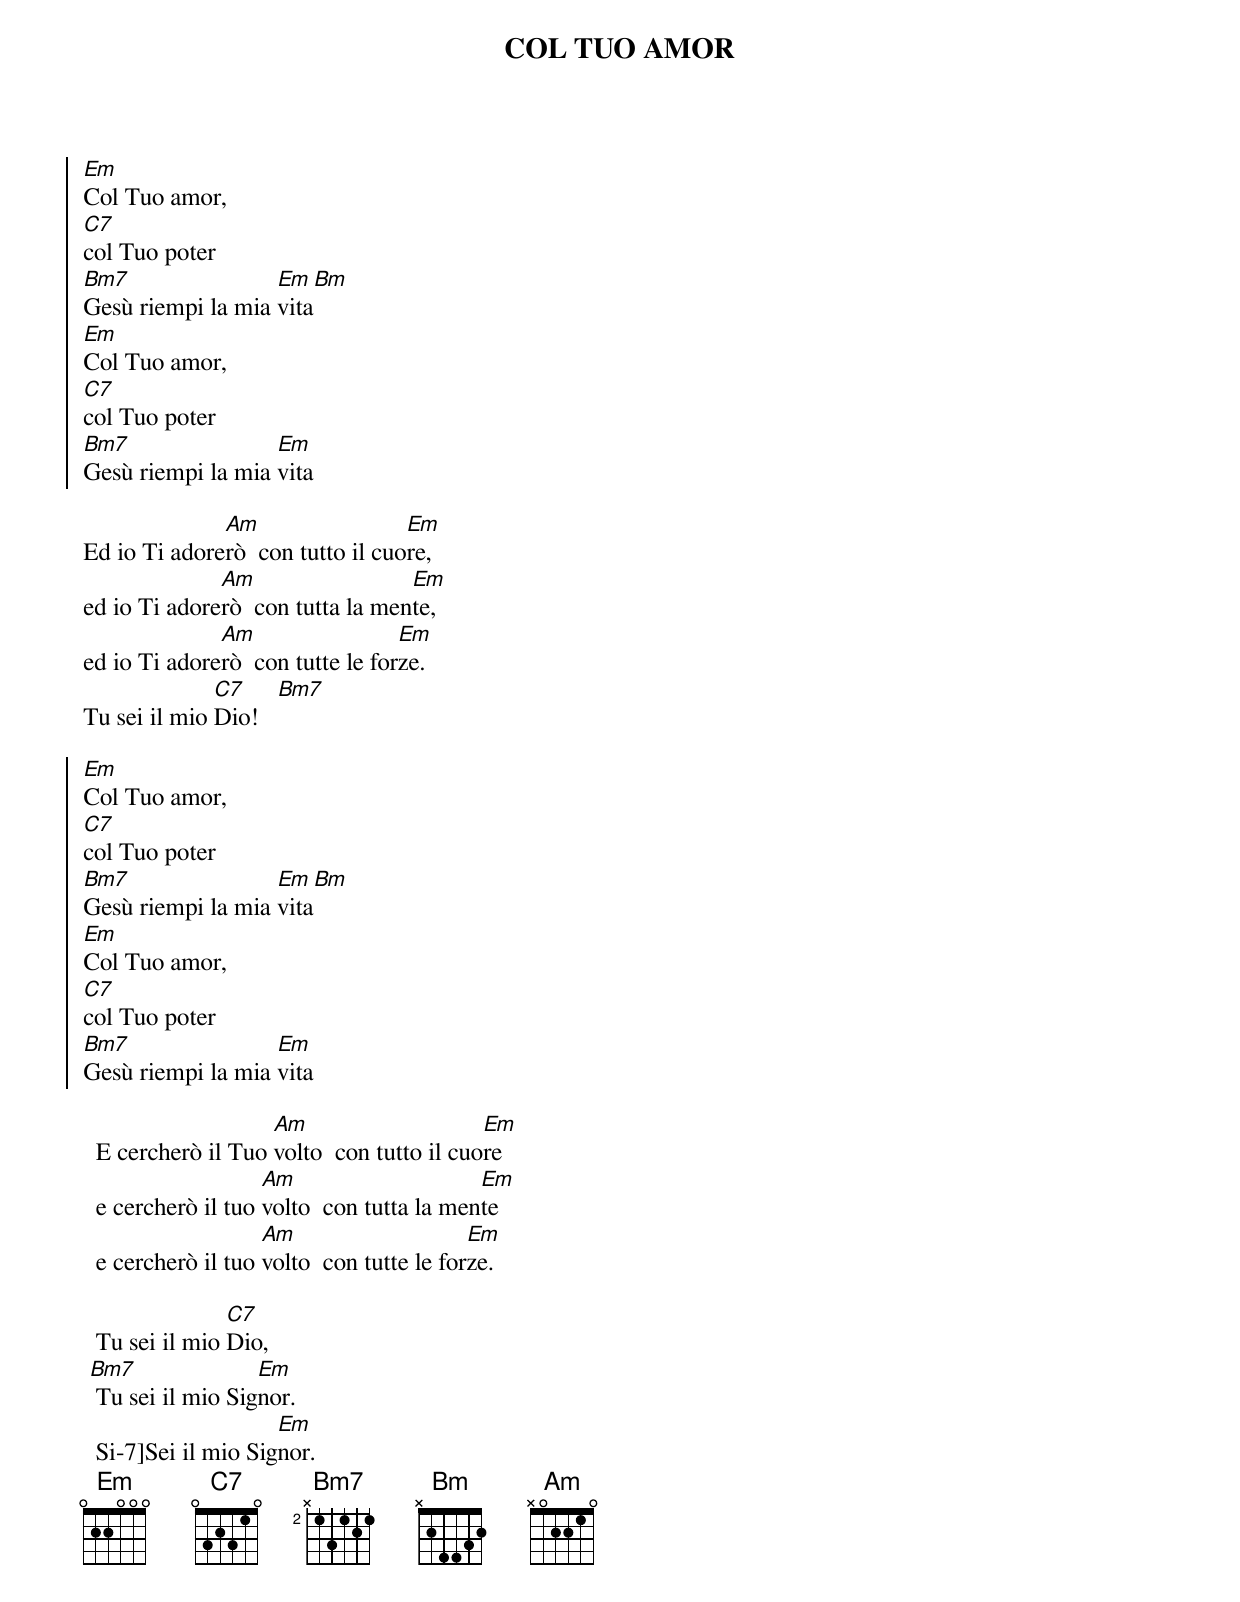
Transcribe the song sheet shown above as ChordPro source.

{title:COL TUO AMOR}

{soc}
[Em]Col Tuo amor,
[C7]col Tuo poter
[Bm7]Gesù riempi la mia [Em]vita[Bm]
[Em]Col Tuo amor,
[C7]col Tuo poter
[Bm7]Gesù riempi la mia [Em]vita
{eoc}

Ed io Ti adore[Am]rò  con tutto il cuo[Em]re,
ed io Ti adore[Am]rò  con tutta la men[Em]te,
ed io Ti adore[Am]rò  con tutte le for[Em]ze.
Tu sei il mio [C7]Dio!   [Bm7]

{soc}
[Em]Col Tuo amor,
[C7]col Tuo poter
[Bm7]Gesù riempi la mia [Em]vita[Bm]
[Em]Col Tuo amor,
[C7]col Tuo poter
[Bm7]Gesù riempi la mia [Em]vita
{eoc}

  E cercherò il Tuo [Am]volto  con tutto il cuo[Em]re
  e cercherò il tuo [Am]volto  con tutta la men[Em]te
  e cercherò il tuo [Am]volto  con tutte le for[Em]ze.

  Tu sei il mio [C7]Dio,
 [Bm7] Tu sei il mio Sig[Em]nor.
  Si-7]Sei il mio Sig[Em]nor.
